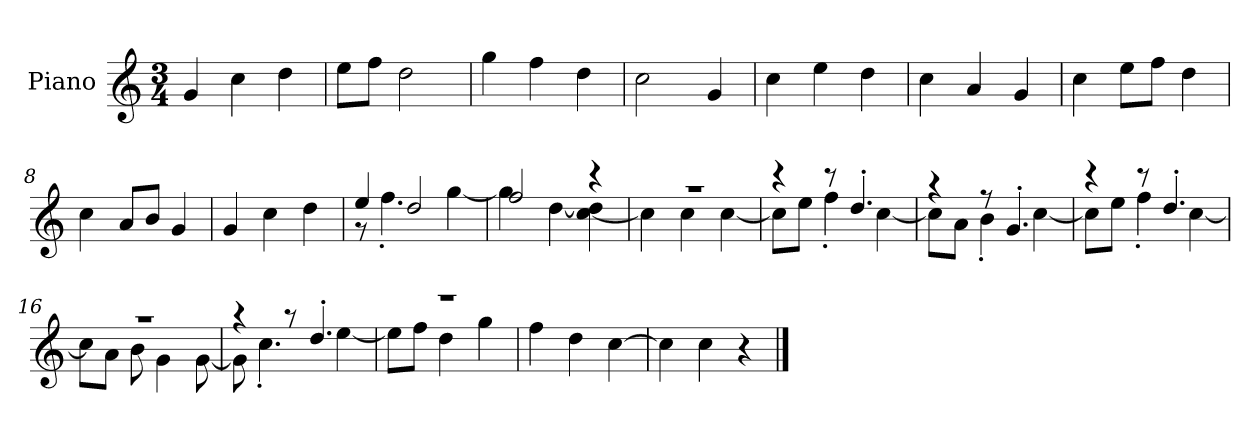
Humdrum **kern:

**kern
*part1
*staff1
*I"Piano
*I'P-no
*clefG2
*k[]
*M3/4
*MM179
=1
4g/
4cc\
4dd\
=2
8ee\L
8ff\J
2dd\
=3
4gg\
4ff\
4dd\
=4
2cc\
4g/
=5
4cc\
4ee\
4dd\
=6
4cc\
4a/
4g/
=7
4cc\
8ee\L
8ff\J
4dd\
=8
4cc\
8a/L
8b/J
4g/
=9
4g/
4cc\
4dd\
=10
*^
4ee/	8r
.	4.ff'\
2dd/	.
.	[4gg\
!!LO:LB:g=z	!!
=11	=11
2ff/	4gg\]
.	[4dd\
4r	[4cc\ 4dd\]
=12	=12
2.r	4cc\]
.	4cc\
.	[4cc\
=13	=13
4r	8cc\L]
.	8ee\J
8r	4ff'\
4.dd'/	.
.	[4cc\
=14	=14
4r	8cc\L]
.	8a\J
8r	4b'\
4.g'/	.
.	[4cc\
=15	=15
4r	8cc\L]
.	8ee\J
8r	4ff'\
4.dd'/	.
.	[4cc\
=16	=16
2.r	8cc\L]
.	8a\J
.	8b\
.	4g\
.	[8g\
=17	=17
4r	8g\]
.	4.cc'\
8r	.
4.dd'/	.
.	[4ee\
=18	=18
2.r	8ee\L]
.	8ff\J
.	4dd\
.	4gg\
*v	*v
!!LO:LB:g=z
=19
4ff\
4dd\
[4cc\
=20
4cc\]
4cc\
4r
==
*-
